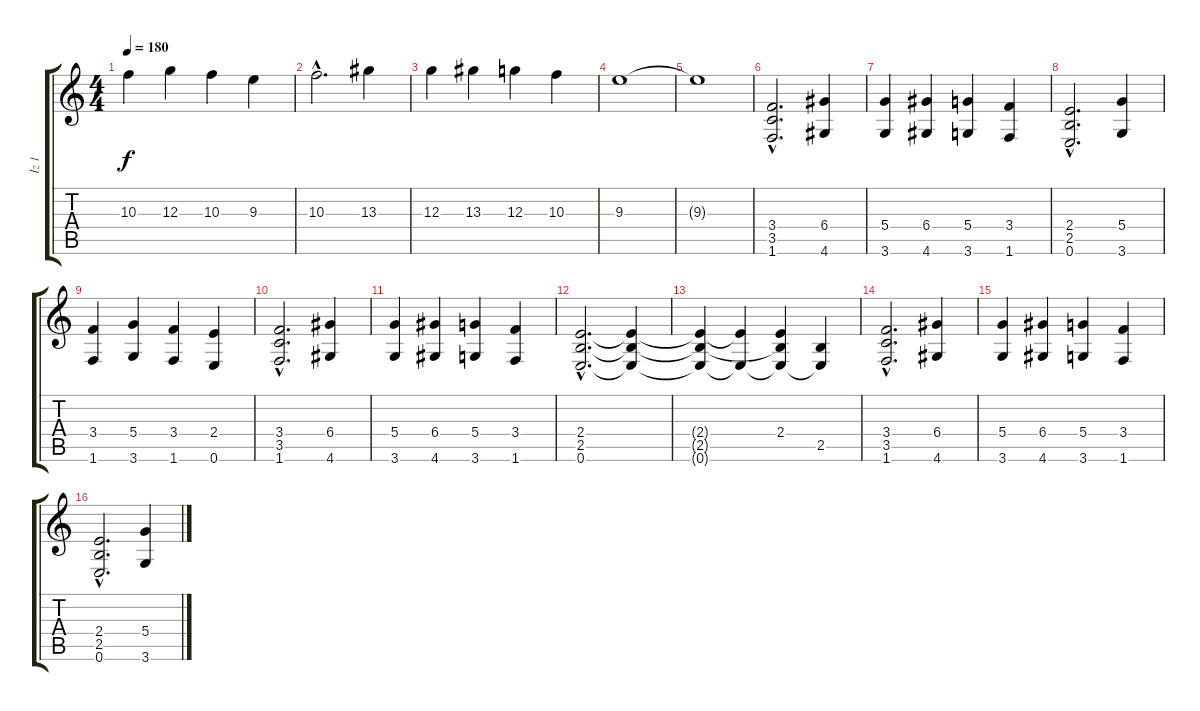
\track ("İz 1" "İz 1") {instrument distortionguitar}
\staff {score tabs}
\tuning (E4 B3 G3 D3 A2 E2) {hide}
\ts (4 4)
\tempo 180
\clef g2
\ks c
10.3.4{dy f} 12.3.4 10.3.4 9.3.4 |
10.3{hac}.2{d} 13.3.4 |
12.3.4 13.3.4 12.3.4 10.3.4 |
9.3.1 |
9.3{t}.1 |
(3.4{hac} 3.5{hac} 1.6{hac}).2{d} (6.4 4.6).4 |
(5.4 3.6).4 (6.4 4.6).4 (5.4 3.6).4 (3.4 1.6).4 |
(2.4{hac} 2.5{hac} 0.6{hac}).2{d} (5.4 3.6).4 |
(3.4 1.6).4 (5.4 3.6).4 (3.4 1.6).4 (2.4 0.6).4 |
(3.4{hac} 3.5{hac} 1.6{hac}).2{d} (6.4 4.6).4 |
(5.4 3.6).4 (6.4 4.6).4 (5.4 3.6).4 (3.4 1.6).4 |
(2.4{hac} 2.5{hac} 0.6{hac}).2{d} (2.4{t} 2.5{t} 0.6{t}).4 |
(2.4{t} 2.5{t} 0.6{t}).4 (2.4{t} 0.6{t}).4 (2.4 2.5{t} 0.6{t}).4 (2.5 0.6{t}).4 |
(3.4{hac} 3.5{hac} 1.6{hac}).2{d} (6.4 4.6).4 |
(5.4 3.6).4 (6.4 4.6).4 (5.4 3.6).4 (3.4 1.6).4 |
(2.4{hac} 2.5{hac} 0.6{hac}).2{d} (5.4 3.6).4
